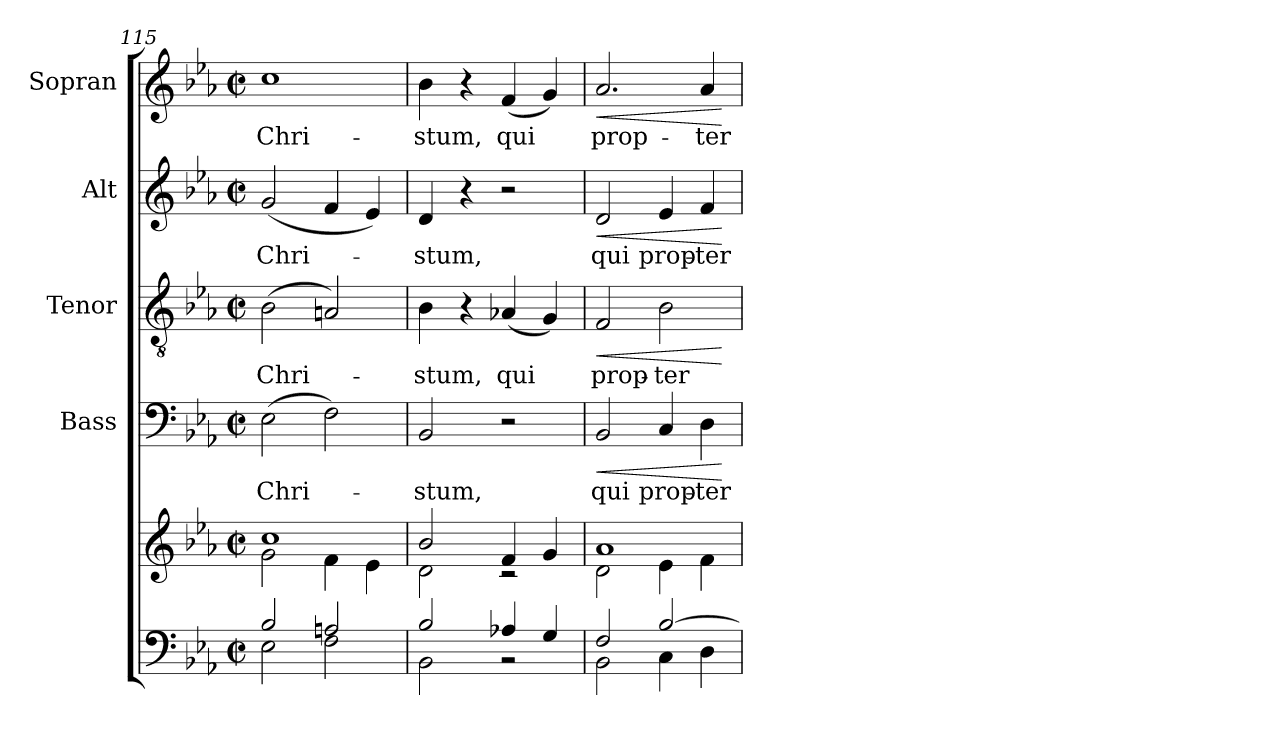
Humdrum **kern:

**kern	**kern	**kern	**text	**dynam	**kern	**text	**dynam	**kern	**text	**dynam	**kern	**text	**dynam
*part5	*part5	*part4	*part4	*part4	*part3	*part3	*part3	*part2	*part2	*part2	*part1	*part1	*part1
*staff6	*staff5	*staff4	*staff4	*staff4	*staff3	*staff3	*staff3	*staff2	*staff2	*staff2	*staff1	*staff1	*staff1
*	*	*I"Bass	*	*	*I"Tenor	*	*	*I"Alt	*	*	*I"Sopran	*	*
*	*	*I'B.	*	*	*I'T.	*	*	*I'A.	*	*	*I'S.	*	*
*clefF4	*clefG2	*clefF4	*	*	*clefGv2	*	*	*clefG2	*	*	*clefG2	*	*
*k[b-e-a-]	*k[b-e-a-]	*k[b-e-a-]	*	*	*k[b-e-a-]	*	*	*k[b-e-a-]	*	*	*k[b-e-a-]	*	*
*E-:	*E-:	*E-:	*	*	*E-:	*	*	*E-:	*	*	*E-:	*	*
*M2/2	*M2/2	*M2/2	*	*	*M2/2	*	*	*M2/2	*	*	*M2/2	*	*
*met(c|)	*met(c|)	*met(c|)	*	*	*met(c|)	*	*	*met(c|)	*	*	*met(c|)	*	*
=115	=115	=115	=115	=115	=115	=115	=115	=115	=115	=115	=115	=115	=115
*^	*^	*	*	*	*	*	*	*	*	*	*	*	*
!	!	!	!	!	!LO:LY:b	!	!	!LO:LY:b	!	!	!LO:LY:b	!	!	!LO:LY:b	!
2B-/	2E-\	1cc	2g\	(>2E-\	Chri-	.	(>2B-\	Chri-	.	(<2g/	Chri-	.	1cc	Chri-	.
2An/	2F\	.	4f\	2F\)	.	.	2An/)	.	.	4f/	.	.	.	.	.
.	.	.	4e-\	.	.	.	.	.	.	4e-/)	.	.	.	.	.
=116	=116	=116	=116	=116	=116	=116	=116	=116	=116	=116	=116	=116	=116	=116	=116
!	!	!	!	!	!LO:LY:b	!	!	!LO:LY:b	!	!	!LO:LY:b	!	!	!LO:LY:b	!
2B-/	2BB-\	2b-/	2d\	2BB-/	-stum,	.	4B-\	-stum,	.	4d/	-stum,	.	4b-\	-stum,	.
.	.	.	.	.	.	.	4r	.	.	4r	.	.	4r	.	.
!	!	!	!	!	!	!	!	!LO:LY:b	!	!	!	!	!	!LO:LY:b	!
4A-X/	2rBB	4f/	2rc	2r	.	.	(<4A-X/	qui	.	2r	.	.	(<4f/	qui	.
4G/	.	4g/	.	.	.	.	4G/)	.	.	.	.	.	4g/)	.	.
!!LO:LB:g=z
=117	=117	=117	=117	=117	=117	=117	=117	=117	=117	=117	=117	=117	=117	=117	=117
!	!	!	!	!	!LO:LY:b	!LO:HP:b	!	!LO:LY:b	!LO:HP:b	!	!LO:LY:b	!LO:HP:b	!	!LO:LY:b	!LO:HP:b
2F/	2BB-\	1a-	2d\	2BB-/	qui	<	2F/	prop-	<	2d/	qui	<	2.a-/	prop-	<
!	!	!	!	!	!LO:LY:b	!	!	!LO:LY:b	!	!	!LO:LY:b	!	!	!	!
[>2B-/	4C\	.	4e-\	4C/	prop-	.	2B-\	-ter	.	4e-/	prop-	.	.	.	.
!	!	!	!	!	!LO:LY:b	!	!	!	!	!	!LO:LY:b	!	!	!LO:LY:b	!
.	4D\	.	4f\	4D\	-ter	.	.	.	.	4f/	-ter	.	4a-/	-ter	.
*v	*v	*	*	*	*	*	*	*	*	*	*	*	*	*	*
*	*v	*v	*	*	*	*	*	*	*	*	*	*	*	*
.	.	.	.	[	.	.	[	.	.	[	.	.	[
=	=	=	=	=	=	=	=	=	=	=	=	=	=
*-	*-	*-	*-	*-	*-	*-	*-	*-	*-	*-	*-	*-	*-
